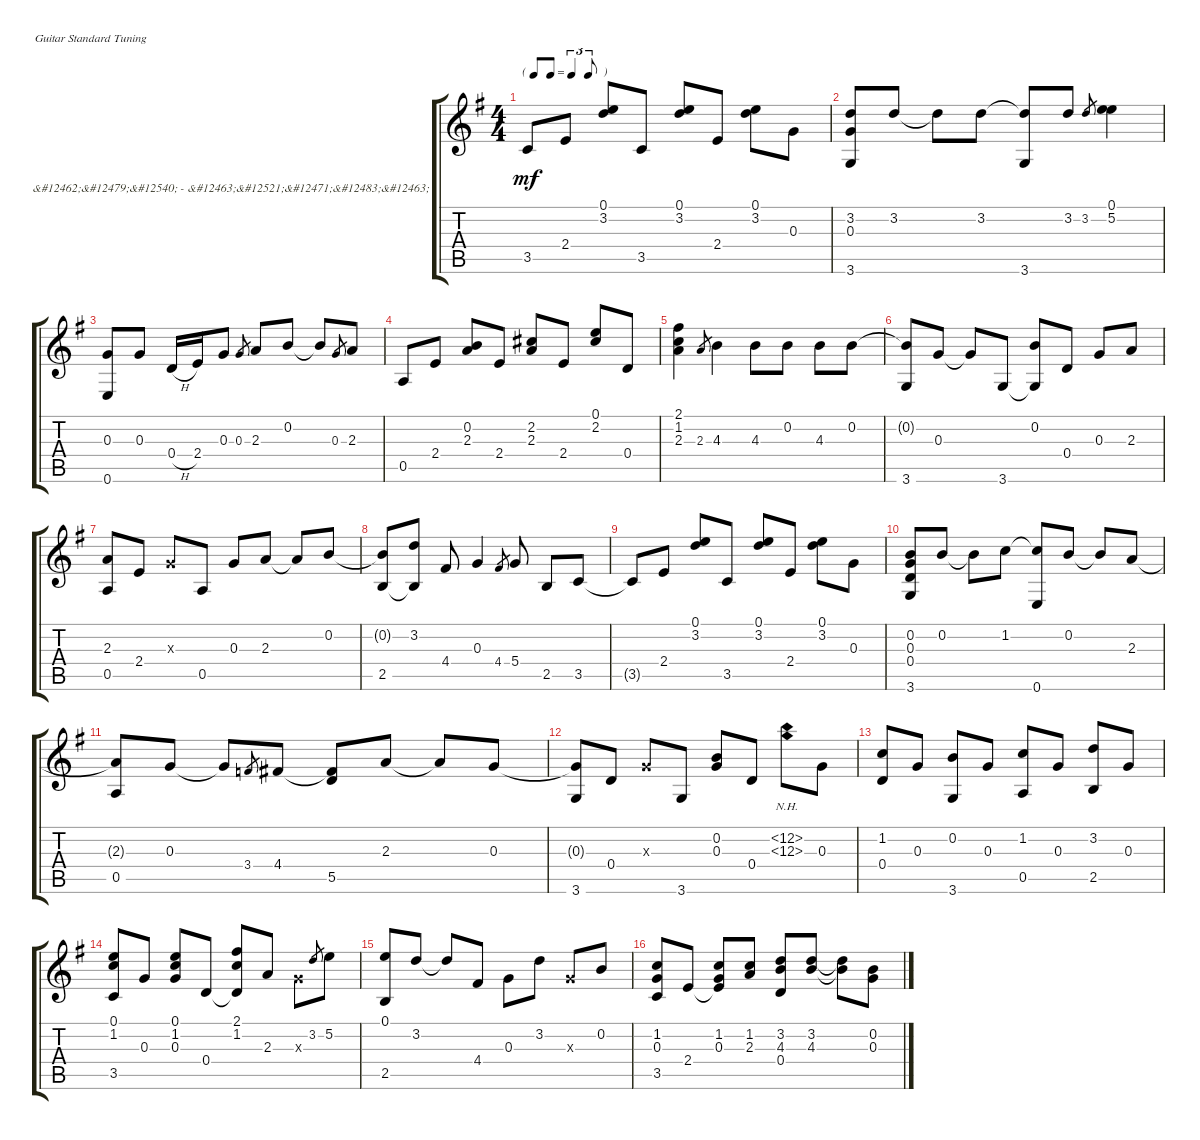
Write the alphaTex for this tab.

\defaultSystemsLayout 4
\bracketExtendMode groupsimilarinstruments
\firstSystemTrackNameOrientation horizontal
\otherSystemsTrackNameOrientation horizontal
\track ("&#12462;&#12479;&#12540; - &#12463;&#12521;&#12471;&#12483;&#12463;" "&#12462;&#12479;&#12540; - &#12463;&#12521;&#12471;&#12483;&#12463;") {instrument acousticguitarnylon}
\staff {score tabs}
\tuning (E4 B3 G3 D3 A2 E2)
\ts (4 4)
\tf triplet8th
\tempo (120 hide)
\clef g2
\ks g
3.5{t}.8{dy mf} 2.4.8 (3.2 0.1).8 3.5.8 (3.2 0.1).8 2.4.8 (3.2 0.1).8 0.3.8 |
(3.6 0.3 3.2).8 3.2.8 3.2{t}.8 3.2.8 (3.6 3.2{t}).8 3.2.8 3.2.8{gr} (0.1 5.2).4 |
(0.6 0.3).8 0.3.8 0.4{h}.16 2.4.16 0.3.8 0.3.8{gr} 2.3.8 0.2.8 0.2{t}.8 0.3.8{gr} 2.3.8 |
0.5.8 2.4.8 (2.3 0.2).8 2.4.8 (2.3 2.2).8 2.4.8 (2.2 0.1).8 0.4.8 |
(2.3 1.2 2.1).4 2.3.8{gr} 4.3.4 4.3.8 0.2.8 4.3.8 0.2.8 |
(3.6 0.2{t}).8 0.3.8 0.3{t}.8 3.6.8 (3.6{t} 0.2).8 0.4.8 0.3.8 2.3.8 |
(0.5 2.3).8 2.4.8 0.3{x}.8 0.5.8 0.3.8 2.3.8 2.3{t}.8 0.2.8 |
(2.5 0.2{t}).8 (2.5{t} 3.2).8 4.4.8 0.3.4 4.4.8{gr} 5.4.8 2.5.8 3.5.8 |
3.5{t}.8 2.4.8 (3.2 0.1).8 3.5.8 (3.2 0.1).8 2.4.8 (3.2 0.1).8 0.3.8 |
(3.6 0.4 0.3 0.2).8 0.2.8 0.2{t}.8 1.2.8 (0.6 1.2{t}).8 0.2.8 0.2{t}.8 2.3.8 |
(0.5 2.3{t}).8 0.3.8 0.3{t}.8 3.4.8{gr} 4.4.8 (5.5 4.4{t}).8 2.3.8 2.3{t}.8 0.3.8 |
(3.6 0.3{t}).8 0.4.8 0.3{x}.8 3.6.8 (0.3 0.2).8 0.4.8 (12.3{nh} 12.2{nh}).8 0.3.8 |
(0.4 1.2).8 0.3.8 (3.6 0.2).8 0.3.8 (0.5 1.2).8 0.3.8 (2.5 3.2).8 0.3.8 |
(3.5 1.2 0.1).8 0.3.8 (0.3 1.2 0.1).8 0.4.8 (0.4{t} 1.2 2.1).8 2.3.8 0.3{x}.8 3.2.8{gr} 5.2.8 |
(2.5 0.1).8 3.2.8 3.2{t}.8 4.4.8 0.3.8 3.2.8 0.3{x}.8 0.2.8 |
(3.5 0.3 1.2).8 2.4.8 (2.4{t} 0.3 1.2).8 (2.3 1.2).8 (0.4 4.3 3.2).8 (4.3 3.2).8 (4.3{t} 3.2{t}).8 (0.3 0.2).8
